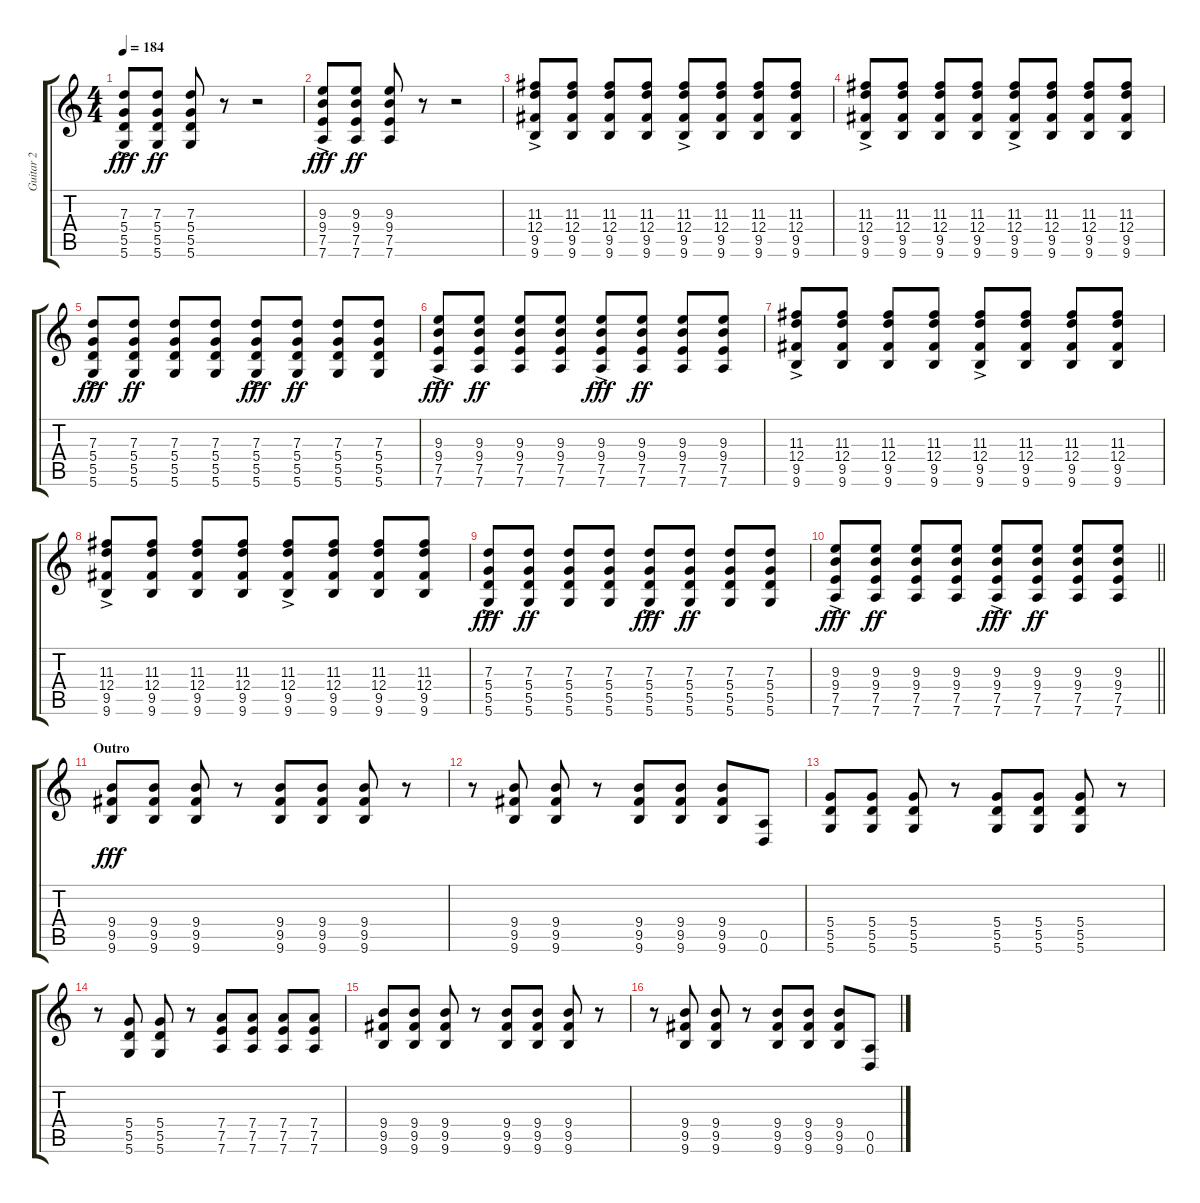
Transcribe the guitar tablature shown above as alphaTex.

\track ("Guitar 2" "Guitar 2") {instrument distortionguitar}
\staff {score tabs}
\tuning (E4 B3 G3 D3 A2 D2) {hide}
\ts (4 4)
\tempo 184
\clef g2
\ks c
(7.3{ac} 5.4{ac} 5.5{ac} 5.6{ac}).8{dy fff} (7.3 5.4 5.5 5.6).8{dy ff} (7.3 5.4 5.5 5.6).8 r.8 r.2 |
(9.3{ac} 9.4{ac} 7.5{ac} 7.6{ac}).8{dy fff} (9.3 9.4 7.5 7.6).8{dy ff} (9.3 9.4 7.5 7.6).8 r.8 r.2 |
(11.3{ac} 12.4{ac} 9.5{ac} 9.6).8 (11.3 12.4 9.5 9.6).8 (11.3 12.4 9.5 9.6).8 (11.3 12.4 9.5 9.6).8 (11.3{ac} 12.4{ac} 9.5{ac} 9.6).8 (11.3 12.4 9.5 9.6).8 (11.3 12.4 9.5 9.6).8 (11.3 12.4 9.5 9.6).8 |
(11.3{ac} 12.4{ac} 9.5{ac} 9.6).8 (11.3 12.4 9.5 9.6).8 (11.3 12.4 9.5 9.6).8 (11.3 12.4 9.5 9.6).8 (11.3{ac} 12.4{ac} 9.5{ac} 9.6).8 (11.3 12.4 9.5 9.6).8 (11.3 12.4 9.5 9.6).8 (11.3 12.4 9.5 9.6).8 |
(7.3{ac} 5.4{ac} 5.5{ac} 5.6{ac}).8{dy fff} (7.3 5.4 5.5 5.6).8{dy ff} (7.3 5.4 5.5 5.6).8 (7.3 5.4 5.5 5.6).8 (7.3{ac} 5.4{ac} 5.5{ac} 5.6{ac}).8{dy fff} (7.3 5.4 5.5 5.6).8{dy ff} (7.3 5.4 5.5 5.6).8 (7.3 5.4 5.5 5.6).8 |
(9.3{ac} 9.4{ac} 7.5{ac} 7.6{ac}).8{dy fff} (9.3 9.4 7.5 7.6).8{dy ff} (9.3 9.4 7.5 7.6).8 (9.3 9.4 7.5 7.6).8 (9.3{ac} 9.4{ac} 7.5{ac} 7.6{ac}).8{dy fff} (9.3 9.4 7.5 7.6).8{dy ff} (9.3 9.4 7.5 7.6).8 (9.3 9.4 7.5 7.6).8 |
(11.3{ac} 12.4{ac} 9.5{ac} 9.6).8 (11.3 12.4 9.5 9.6).8 (11.3 12.4 9.5 9.6).8 (11.3 12.4 9.5 9.6).8 (11.3{ac} 12.4{ac} 9.5{ac} 9.6).8 (11.3 12.4 9.5 9.6).8 (11.3 12.4 9.5 9.6).8 (11.3 12.4 9.5 9.6).8 |
(11.3{ac} 12.4{ac} 9.5{ac} 9.6).8 (11.3 12.4 9.5 9.6).8 (11.3 12.4 9.5 9.6).8 (11.3 12.4 9.5 9.6).8 (11.3{ac} 12.4{ac} 9.5{ac} 9.6).8 (11.3 12.4 9.5 9.6).8 (11.3 12.4 9.5 9.6).8 (11.3 12.4 9.5 9.6).8 |
(7.3{ac} 5.4{ac} 5.5{ac} 5.6{ac}).8{dy fff} (7.3 5.4 5.5 5.6).8{dy ff} (7.3 5.4 5.5 5.6).8 (7.3 5.4 5.5 5.6).8 (7.3{ac} 5.4{ac} 5.5{ac} 5.6{ac}).8{dy fff} (7.3 5.4 5.5 5.6).8{dy ff} (7.3 5.4 5.5 5.6).8 (7.3 5.4 5.5 5.6).8 |
\barLineRight lightlight
(9.3{ac} 9.4{ac} 7.5{ac} 7.6{ac}).8{dy fff} (9.3 9.4 7.5 7.6).8{dy ff} (9.3 9.4 7.5 7.6).8 (9.3 9.4 7.5 7.6).8 (9.3{ac} 9.4{ac} 7.5{ac} 7.6{ac}).8{dy fff} (9.3 9.4 7.5 7.6).8{dy ff} (9.3 9.4 7.5 7.6).8 (9.3 9.4 7.5 7.6).8 |
\section ("" "Outro")
(9.4 9.5 9.6).8{dy fff instrument distortionguitar} (9.4 9.5 9.6).8 (9.4 9.5 9.6).8 r.8 (9.4 9.5 9.6).8 (9.4 9.5 9.6).8 (9.4 9.5 9.6).8 r.8 |
r.8 (9.4 9.5 9.6).8 (9.4 9.5 9.6).8 r.8 (9.4 9.5 9.6).8 (9.4 9.5 9.6).8 (9.4 9.5 9.6).8 (0.5 0.6).8 |
(5.4 5.5 5.6).8 (5.4 5.5 5.6).8 (5.4 5.5 5.6).8 r.8 (5.4 5.5 5.6).8 (5.4 5.5 5.6).8 (5.4 5.5 5.6).8 r.8 |
r.8 (5.4 5.5 5.6).8 (5.4 5.5 5.6).8 r.8 (7.4 7.5 7.6).8 (7.4 7.5 7.6).8 (7.4 7.5 7.6).8 (7.4 7.5 7.6).8 |
(9.4 9.5 9.6).8{instrument distortionguitar} (9.4 9.5 9.6).8 (9.4 9.5 9.6).8 r.8 (9.4 9.5 9.6).8 (9.4 9.5 9.6).8 (9.4 9.5 9.6).8 r.8 |
r.8 (9.4 9.5 9.6).8 (9.4 9.5 9.6).8 r.8 (9.4 9.5 9.6).8 (9.4 9.5 9.6).8 (9.4 9.5 9.6).8 (0.5 0.6).8
